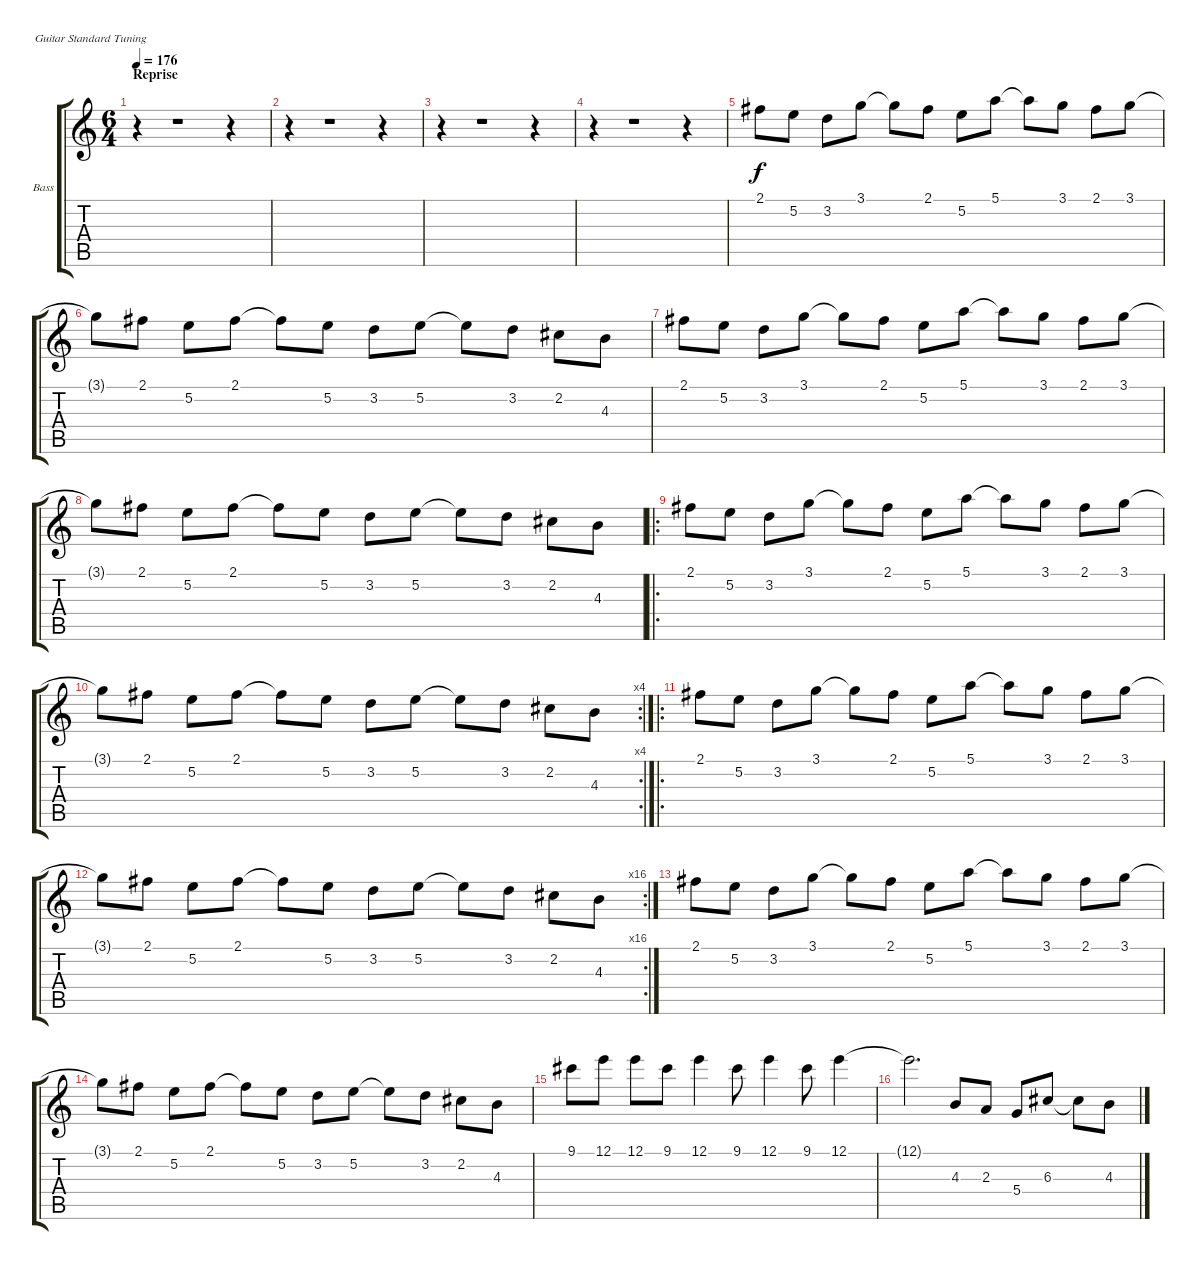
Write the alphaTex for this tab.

\bracketExtendMode groupsimilarinstruments
\firstSystemTrackNameOrientation horizontal
\otherSystemsTrackNameOrientation horizontal
\track ("Bass Precison" "Bass") {instrument violin}
\staff {score tabs}
\tuning (E4 B3 G3 D3 A2 E2)
\displaytranspose 12
\ts (6 4)
\section ("" "Reprise")
\tempo 176
\clef g2
\ks c
r.4{dy f} r.1 r.4 |
r.4 r.1 r.4 |
r.4 r.1 r.4 |
r.4 r.1 r.4 |
2.1.8 5.2.8 3.2.8 3.1.8 3.1{t}.8 2.1.8 5.2.8 5.1.8 5.1{t}.8 3.1.8 2.1.8 3.1.8 |
3.1{t}.8 2.1.8 5.2.8 2.1.8 2.1{t}.8 5.2.8 3.2.8 5.2.8 5.2{t}.8 3.2.8 2.2.8 4.3.8 |
2.1.8 5.2.8 3.2.8 3.1.8 3.1{t}.8 2.1.8 5.2.8 5.1.8 5.1{t}.8 3.1.8 2.1.8 3.1.8 |
3.1{t}.8 2.1.8 5.2.8 2.1.8 2.1{t}.8 5.2.8 3.2.8 5.2.8 5.2{t}.8 3.2.8 2.2.8 4.3.8 |
\ro
2.1.8 5.2.8 3.2.8 3.1.8 3.1{t}.8 2.1.8 5.2.8 5.1.8 5.1{t}.8 3.1.8 2.1.8 3.1.8 |
\rc 4
3.1{t}.8 2.1.8 5.2.8 2.1.8 2.1{t}.8 5.2.8 3.2.8 5.2.8 5.2{t}.8 3.2.8 2.2.8 4.3.8 |
\ro
2.1.8 5.2.8 3.2.8 3.1.8 3.1{t}.8 2.1.8 5.2.8 5.1.8 5.1{t}.8 3.1.8 2.1.8 3.1.8 |
\rc 16
3.1{t}.8 2.1.8 5.2.8 2.1.8 2.1{t}.8 5.2.8 3.2.8 5.2.8 5.2{t}.8 3.2.8 2.2.8 4.3.8 |
2.1.8 5.2.8 3.2.8 3.1.8 3.1{t}.8 2.1.8 5.2.8 5.1.8 5.1{t}.8 3.1.8 2.1.8 3.1.8 |
3.1{t}.8 2.1.8 5.2.8 2.1.8 2.1{t}.8 5.2.8 3.2.8 5.2.8 5.2{t}.8 3.2.8 2.2.8 4.3.8 |
9.1.8 12.1.8 12.1.8 9.1.8 12.1.4 9.1.8 12.1.4 9.1.8 12.1.4 |
12.1{t}.2{d} 4.3.8 2.3.8 5.4.8 6.3.8 6.3{t}.8 4.3.8
